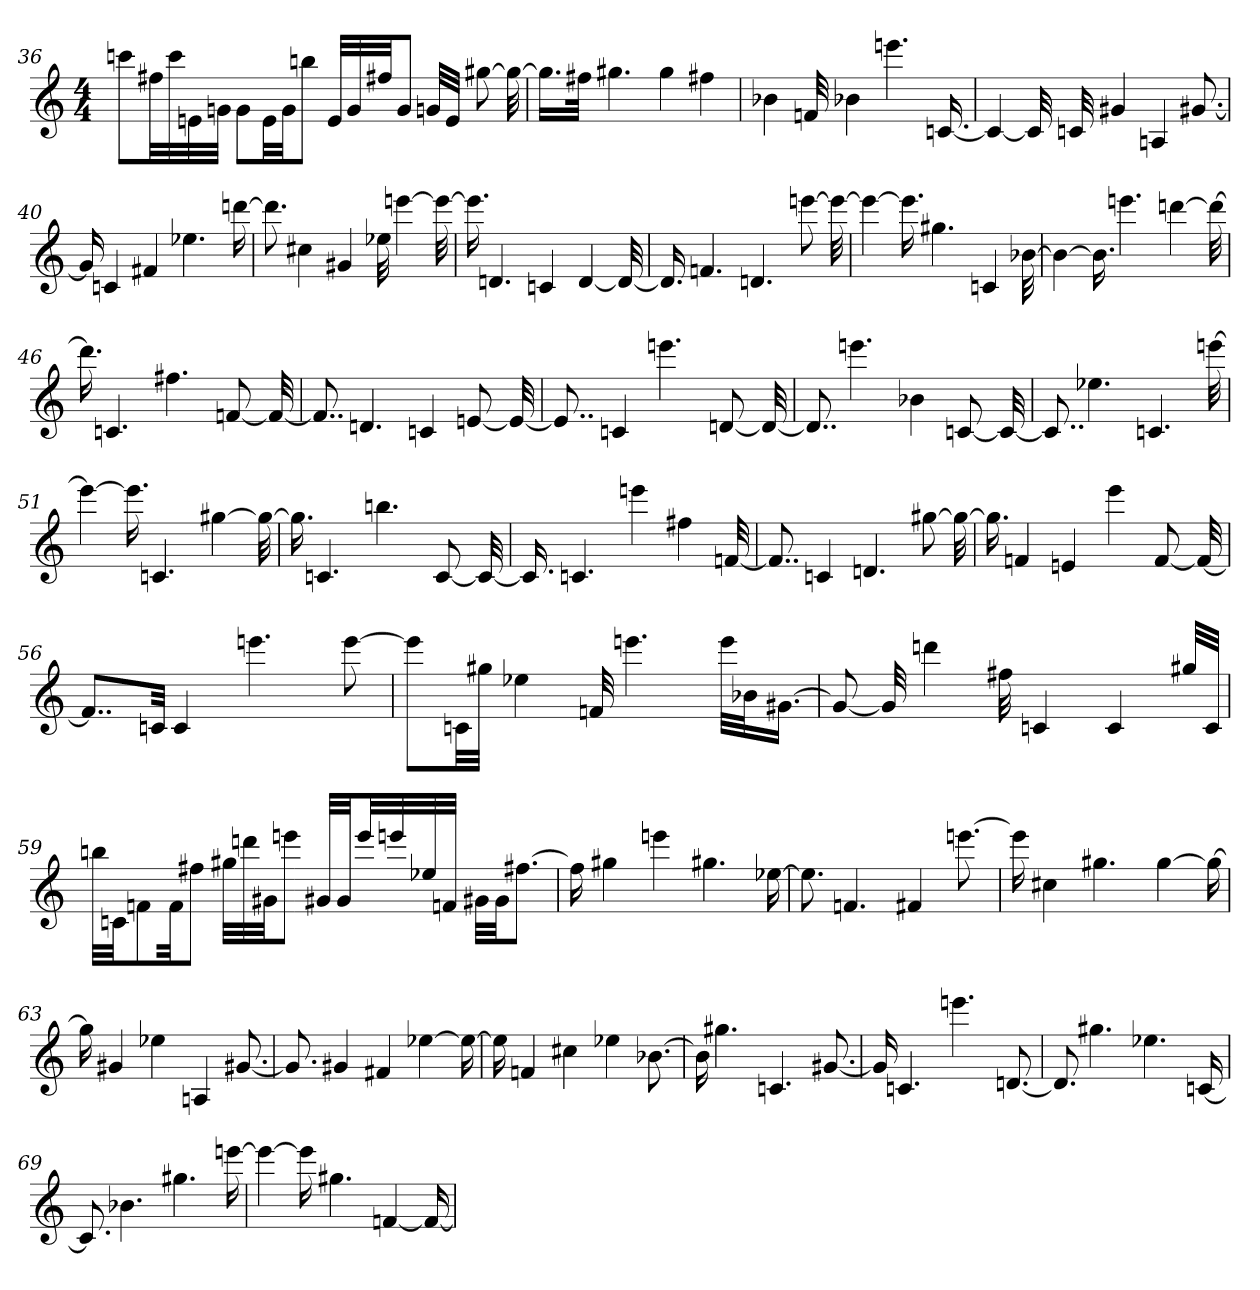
**kern
*part1
*staff1
*clefG2
*M4/4
=36
8cccn\L
32ff#X\LL
32ccc\
32en\
32gn\JJJ
8g\L
32e\LL
32g\JJ
8bbn\J
32e/LLL
32g/JJ
32ff#X/KK
8g/J
32gn/LLL
32e/JJJ
[8gg#X
32gg#_
=37
16.gg#\LL]
32ff#X\JJk
4.gg#X
4gg#
4ff#X
=38
4b-X
32fn
4b-X
4.eeen
[16.cn
=39
4c_
32c]
32cn
4g#X
4An
[8.g#X
=40
16g#]
4cn
4f#X
4.ee-X
[16dddn
=41
8.ddd]
4cc#X
4g#X
32ee-X
[4eeen
32eee_
=42
16.eee]
4.dn
4cn
[4d
32d_
=43
16.d]
4.fn
4.dn
[8eeen
32eee_
=44
4eee_
16.eee]
4.gg#X
4cn
[32b-X
=45
4b-_
16.b-]
4.eeen
[4dddn
32ddd_
=46
16.ddd]
4.cn
4.ff#X
[8fn
32f_
=47
8..f]
4.dn
4cn
[8en
32e_
=48
8..e]
4cn
4.eeen
[8dn
32d_
=49
8..d]
4.eeen
4b-X
[8cn
32c_
=50
8..c]
4.ee-X
4.cn
[32eeen
=51
4eee_
16.eee]
4.cn
[4gg#X
32gg#_
=52
16.gg#]
4.cn
4.bbn
[8c
32c_
=53
16.c]
4.cn
4eeen
4ff#X
[32fn
=54
8..f]
4cn
4.dn
[8gg#X
32gg#_
=55
16.gg#]
4fn
4en
4eee
[8f
32f_
=56
8..f/L]
32cn/Jkk
4c
4.eeen
[8eee
=57
8eee\L]
32cn\LL
32gg#X\JJJ
4ee-X
32fn
4.eeen
32eee\KLL
32b-X\K
[16.g#X\JJ
=58
8g#_
32g#]
4dddn
32ff#X
4cn
4c
32gg#X/LLL
32c/JJJ
=59
32bbn\LLL
32cn\JJ
8fn\
32f\KK
8ff#X\J
32gg#X\LLL
32dddn\
32g#X\JJ
8eeen\J
32g#X/LLL
32g#/JJ
32eee/LL
32eeen/
32ee-X/
32fn/JJJ
32g#X\LLL
32g#\JJ
[8.ff#X\J
=60
16ff#]
4gg#X
4eeen
4.gg#X
[16ee-X
=61
8.ee-]
4.fn
4f#X
[8.eeen
=62
16eee]
4cc#X
4.gg#X
[4gg#
16gg#_
=63
16gg#]
4g#X
4ee-X
4An
[8.g#X
=64
8.g#]
4g#X
4f#X
[4ee-X
16ee-_
=65
16ee-]
4fn
4cc#X
4ee-X
[8.b-X
=66
16b-]
4.gg#X
4.cn
[8.g#X
=67
16g#]
4.cn
4.eeen
[8.dn
=68
8.d]
4.gg#X
4.ee-X
[16cn
=69
8.c]
4.b-X
4.gg#X
[16eeen
=70
4eee_
16eee]
4.gg#X
[4fn
16f_
=
*-
